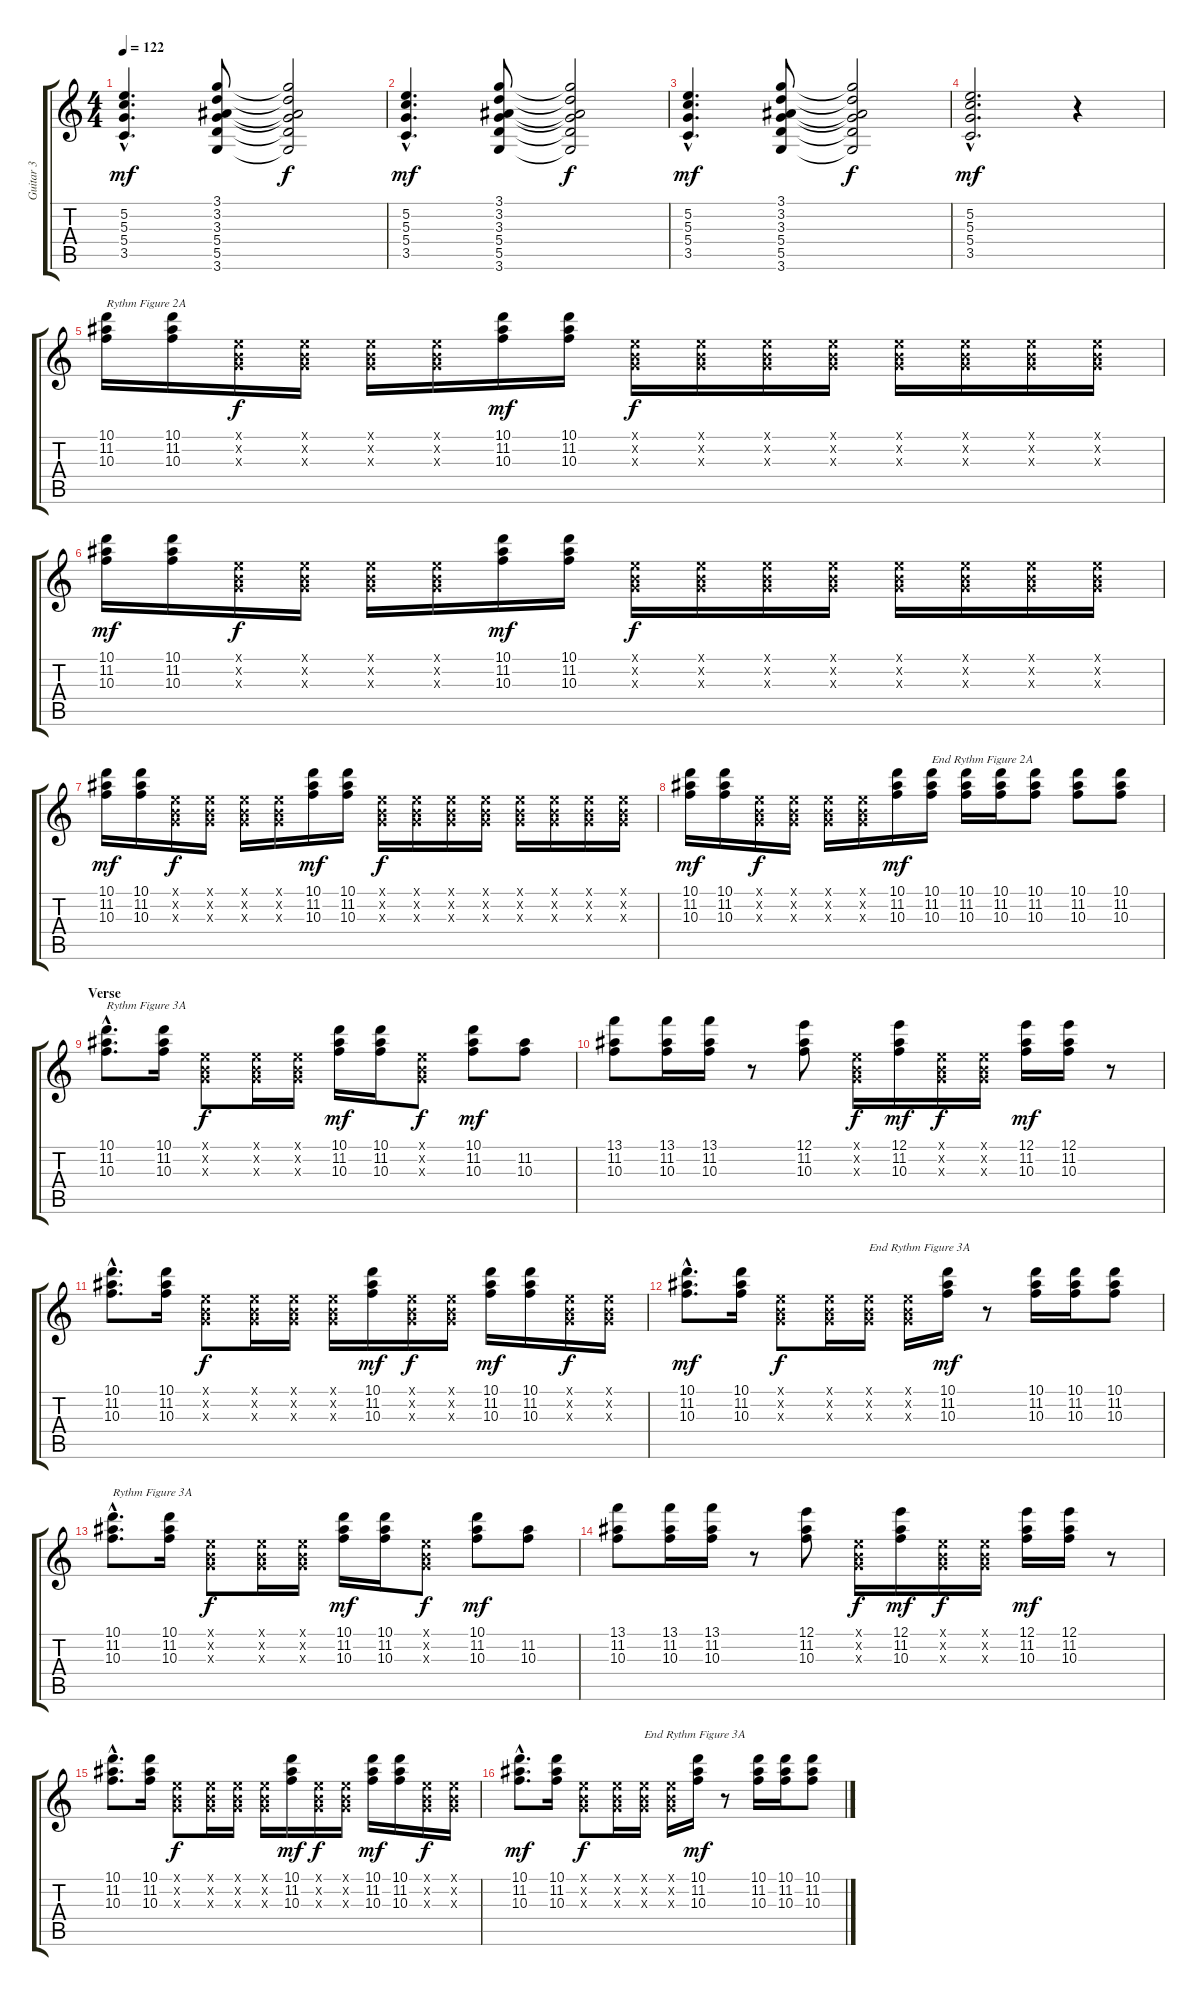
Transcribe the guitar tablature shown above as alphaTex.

\track ("Guitar 3" "Guitar 3") {instrument electricguitarclean}
\staff {score tabs}
\tuning (E4 B3 G3 D3 A2 E2) {hide}
\ts (4 4)
\tempo 122
\clef g2
\ks c
(5.2{hac} 5.3{hac} 5.4{hac} 3.5{hac}).4{d dy mf instrument electricguitarclean} (3.1 3.2 3.3 5.4 5.5 3.6).8 (3.1{t} 3.2{t} 3.3{t} 5.4{t} 5.5{t} 3.6{t}).2{dy f} |
(5.2{hac} 5.3{hac} 5.4{hac} 3.5{hac}).4{d dy mf} (3.1 3.2 3.3 5.4 5.5 3.6).8 (3.1{t} 3.2{t} 3.3{t} 5.4{t} 5.5{t} 3.6{t}).2{dy f} |
(5.2{hac} 5.3{hac} 5.4{hac} 3.5{hac}).4{d dy mf} (3.1 3.2 3.3 5.4 5.5 3.6).8 (3.1{t} 3.2{t} 3.3{t} 5.4{t} 5.5{t} 3.6{t}).2{dy f} |
(5.2{hac} 5.3{hac} 5.4{hac} 3.5{hac}).2{d dy mf} r.4 |
(10.1 11.2 10.3).16{txt "Rythm Figure 2A"} (10.1 11.2 10.3).16 (0.1{x} 0.2{x} 0.3{x}).16{dy f} (0.1{x} 0.2{x} 0.3{x}).16 (0.1{x} 0.2{x} 0.3{x}).16 (0.1{x} 0.2{x} 0.3{x}).16 (10.1 11.2 10.3).16{dy mf} (10.1 11.2 10.3).16 (0.1{x} 0.2{x} 0.3{x}).16{dy f} (0.1{x} 0.2{x} 0.3{x}).16 (0.1{x} 0.2{x} 0.3{x}).16 (0.1{x} 0.2{x} 0.3{x}).16 (0.1{x} 0.2{x} 0.3{x}).16 (0.1{x} 0.2{x} 0.3{x}).16 (0.1{x} 0.2{x} 0.3{x}).16 (0.1{x} 0.2{x} 0.3{x}).16 |
(10.1 11.2 10.3).16{dy mf} (10.1 11.2 10.3).16 (0.1{x} 0.2{x} 0.3{x}).16{dy f} (0.1{x} 0.2{x} 0.3{x}).16 (0.1{x} 0.2{x} 0.3{x}).16 (0.1{x} 0.2{x} 0.3{x}).16 (10.1 11.2 10.3).16{dy mf} (10.1 11.2 10.3).16 (0.1{x} 0.2{x} 0.3{x}).16{dy f} (0.1{x} 0.2{x} 0.3{x}).16 (0.1{x} 0.2{x} 0.3{x}).16 (0.1{x} 0.2{x} 0.3{x}).16 (0.1{x} 0.2{x} 0.3{x}).16 (0.1{x} 0.2{x} 0.3{x}).16 (0.1{x} 0.2{x} 0.3{x}).16 (0.1{x} 0.2{x} 0.3{x}).16 |
(10.1 11.2 10.3).16{dy mf} (10.1 11.2 10.3).16 (0.1{x} 0.2{x} 0.3{x}).16{dy f} (0.1{x} 0.2{x} 0.3{x}).16 (0.1{x} 0.2{x} 0.3{x}).16 (0.1{x} 0.2{x} 0.3{x}).16 (10.1 11.2 10.3).16{dy mf} (10.1 11.2 10.3).16 (0.1{x} 0.2{x} 0.3{x}).16{dy f} (0.1{x} 0.2{x} 0.3{x}).16 (0.1{x} 0.2{x} 0.3{x}).16 (0.1{x} 0.2{x} 0.3{x}).16 (0.1{x} 0.2{x} 0.3{x}).16 (0.1{x} 0.2{x} 0.3{x}).16 (0.1{x} 0.2{x} 0.3{x}).16 (0.1{x} 0.2{x} 0.3{x}).16 |
(10.1 11.2 10.3).16{dy mf} (10.1 11.2 10.3).16 (0.1{x} 0.2{x} 0.3{x}).16{dy f} (0.1{x} 0.2{x} 0.3{x}).16 (0.1{x} 0.2{x} 0.3{x}).16 (0.1{x} 0.2{x} 0.3{x}).16 (10.1 11.2 10.3).16{dy mf} (10.1 11.2 10.3).16{txt "End Rythm Figure 2A"} (10.1 11.2 10.3).16 (10.1 11.2 10.3).16 (10.1 11.2 10.3).8 (10.1 11.2 10.3).8 (10.1 11.2 10.3).8 |
\section ("" "Verse")
(10.1{hac} 11.2{hac} 10.3{hac}).8{d txt "Rythm Figure 3A"} (10.1 11.2 10.3).16 (0.1{x} 0.2{x} 0.3{x}).8{dy f} (0.1{x} 0.2{x} 0.3{x}).16 (0.1{x} 0.2{x} 0.3{x}).16 (10.1 11.2 10.3).16{dy mf} (10.1 11.2 10.3).16 (0.1{x} 0.2{x} 0.3{x}).8{dy f} (10.1 11.2 10.3).8{dy mf} (11.2 10.3).8 |
(13.1 11.2 10.3).8 (13.1 11.2 10.3).16 (13.1 11.2 10.3).16 r.8 (12.1 11.2 10.3).8 (0.1{x} 0.2{x} 0.3{x}).16{dy f} (12.1 11.2 10.3).16{dy mf} (0.1{x} 0.2{x} 0.3{x}).16{dy f} (0.1{x} 0.2{x} 0.3{x}).16 (12.1 11.2 10.3).16{dy mf} (12.1 11.2 10.3).16 r.8 |
(10.1{hac} 11.2{hac} 10.3{hac}).8{d} (10.1 11.2 10.3).16 (0.1{x} 0.2{x} 0.3{x}).8{dy f} (0.1{x} 0.2{x} 0.3{x}).16 (0.1{x} 0.2{x} 0.3{x}).16 (0.1{x} 0.2{x} 0.3{x}).16 (10.1 11.2 10.3).16{dy mf} (0.1{x} 0.2{x} 0.3{x}).16{dy f} (0.1{x} 0.2{x} 0.3{x}).16 (10.1 11.2 10.3).16{dy mf} (10.1 11.2 10.3).16 (0.1{x} 0.2{x} 0.3{x}).16{dy f} (0.1{x} 0.2{x} 0.3{x}).16 |
(10.1{hac} 11.2{hac} 10.3{hac}).8{d dy mf} (10.1 11.2 10.3).16 (0.1{x} 0.2{x} 0.3{x}).8{dy f} (0.1{x} 0.2{x} 0.3{x}).16 (0.1{x} 0.2{x} 0.3{x}).16{txt "End Rythm Figure 3A"} (0.1{x} 0.2{x} 0.3{x}).16 (10.1 11.2 10.3).16{dy mf} r.8 (10.1 11.2 10.3).16 (10.1 11.2 10.3).16 (10.1 11.2 10.3).8 |
(10.1{hac} 11.2{hac} 10.3{hac}).8{d txt "Rythm Figure 3A"} (10.1 11.2 10.3).16 (0.1{x} 0.2{x} 0.3{x}).8{dy f} (0.1{x} 0.2{x} 0.3{x}).16 (0.1{x} 0.2{x} 0.3{x}).16 (10.1 11.2 10.3).16{dy mf} (10.1 11.2 10.3).16 (0.1{x} 0.2{x} 0.3{x}).8{dy f} (10.1 11.2 10.3).8{dy mf} (11.2 10.3).8 |
(13.1 11.2 10.3).8 (13.1 11.2 10.3).16 (13.1 11.2 10.3).16 r.8 (12.1 11.2 10.3).8 (0.1{x} 0.2{x} 0.3{x}).16{dy f} (12.1 11.2 10.3).16{dy mf} (0.1{x} 0.2{x} 0.3{x}).16{dy f} (0.1{x} 0.2{x} 0.3{x}).16 (12.1 11.2 10.3).16{dy mf} (12.1 11.2 10.3).16 r.8 |
(10.1{hac} 11.2{hac} 10.3{hac}).8{d} (10.1 11.2 10.3).16 (0.1{x} 0.2{x} 0.3{x}).8{dy f} (0.1{x} 0.2{x} 0.3{x}).16 (0.1{x} 0.2{x} 0.3{x}).16 (0.1{x} 0.2{x} 0.3{x}).16 (10.1 11.2 10.3).16{dy mf} (0.1{x} 0.2{x} 0.3{x}).16{dy f} (0.1{x} 0.2{x} 0.3{x}).16 (10.1 11.2 10.3).16{dy mf} (10.1 11.2 10.3).16 (0.1{x} 0.2{x} 0.3{x}).16{dy f} (0.1{x} 0.2{x} 0.3{x}).16 |
(10.1{hac} 11.2{hac} 10.3{hac}).8{d dy mf} (10.1 11.2 10.3).16 (0.1{x} 0.2{x} 0.3{x}).8{dy f} (0.1{x} 0.2{x} 0.3{x}).16 (0.1{x} 0.2{x} 0.3{x}).16{txt "End Rythm Figure 3A"} (0.1{x} 0.2{x} 0.3{x}).16 (10.1 11.2 10.3).16{dy mf} r.8 (10.1 11.2 10.3).16 (10.1 11.2 10.3).16 (10.1 11.2 10.3).8
